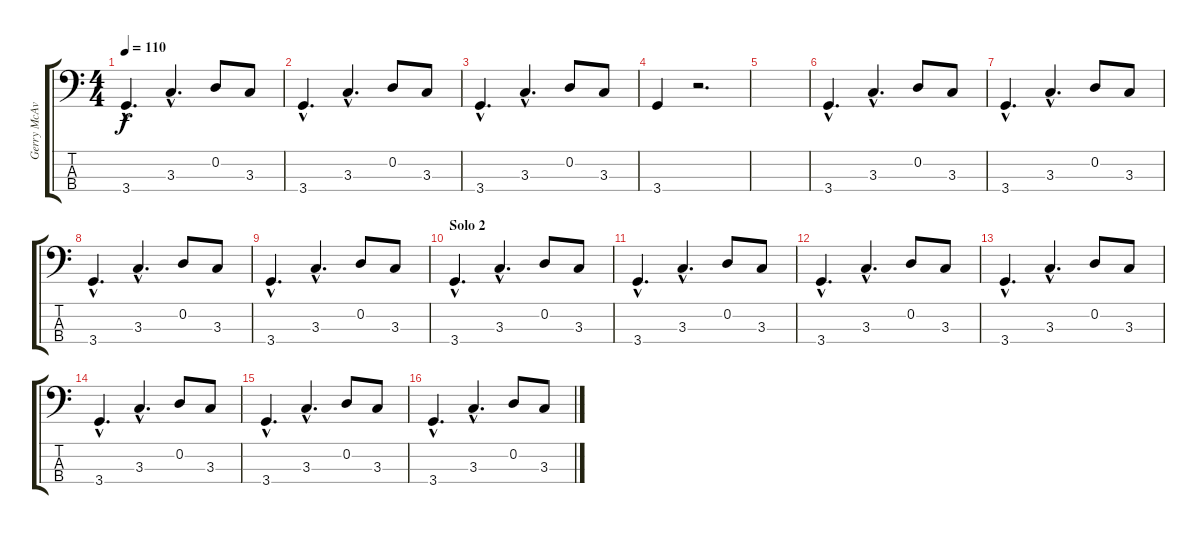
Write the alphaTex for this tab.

\track ("Gerry McAvoy" "Gerry McAv") {instrument electricbassfinger}
\staff {score tabs}
\tuning (G2 D2 A1 E1) {hide}
\ts (4 4)
\tempo 110
\clef f4
\ks c
3.4{hac}.4{d dy f} 3.3{hac}.4{d} 0.2.8 3.3.8 |
3.4{hac}.4{d} 3.3{hac}.4{d} 0.2.8 3.3.8 |
3.4{hac}.4{d} 3.3{hac}.4{d} 0.2.8 3.3.8 |
3.4.4 r.2{d} |
|
3.4{hac}.4{d} 3.3{hac}.4{d} 0.2.8 3.3.8 |
3.4{hac}.4{d} 3.3{hac}.4{d} 0.2.8 3.3.8 |
3.4{hac}.4{d} 3.3{hac}.4{d} 0.2.8 3.3.8 |
3.4{hac}.4{d} 3.3{hac}.4{d} 0.2.8 3.3.8 |
\section ("" "Solo 2")
3.4{hac}.4{d} 3.3{hac}.4{d} 0.2.8 3.3.8 |
3.4{hac}.4{d} 3.3{hac}.4{d} 0.2.8 3.3.8 |
3.4{hac}.4{d} 3.3{hac}.4{d} 0.2.8 3.3.8 |
3.4{hac}.4{d} 3.3{hac}.4{d} 0.2.8 3.3.8 |
3.4{hac}.4{d} 3.3{hac}.4{d} 0.2.8 3.3.8 |
3.4{hac}.4{d} 3.3{hac}.4{d} 0.2.8 3.3.8 |
3.4{hac}.4{d} 3.3{hac}.4{d} 0.2.8 3.3.8
